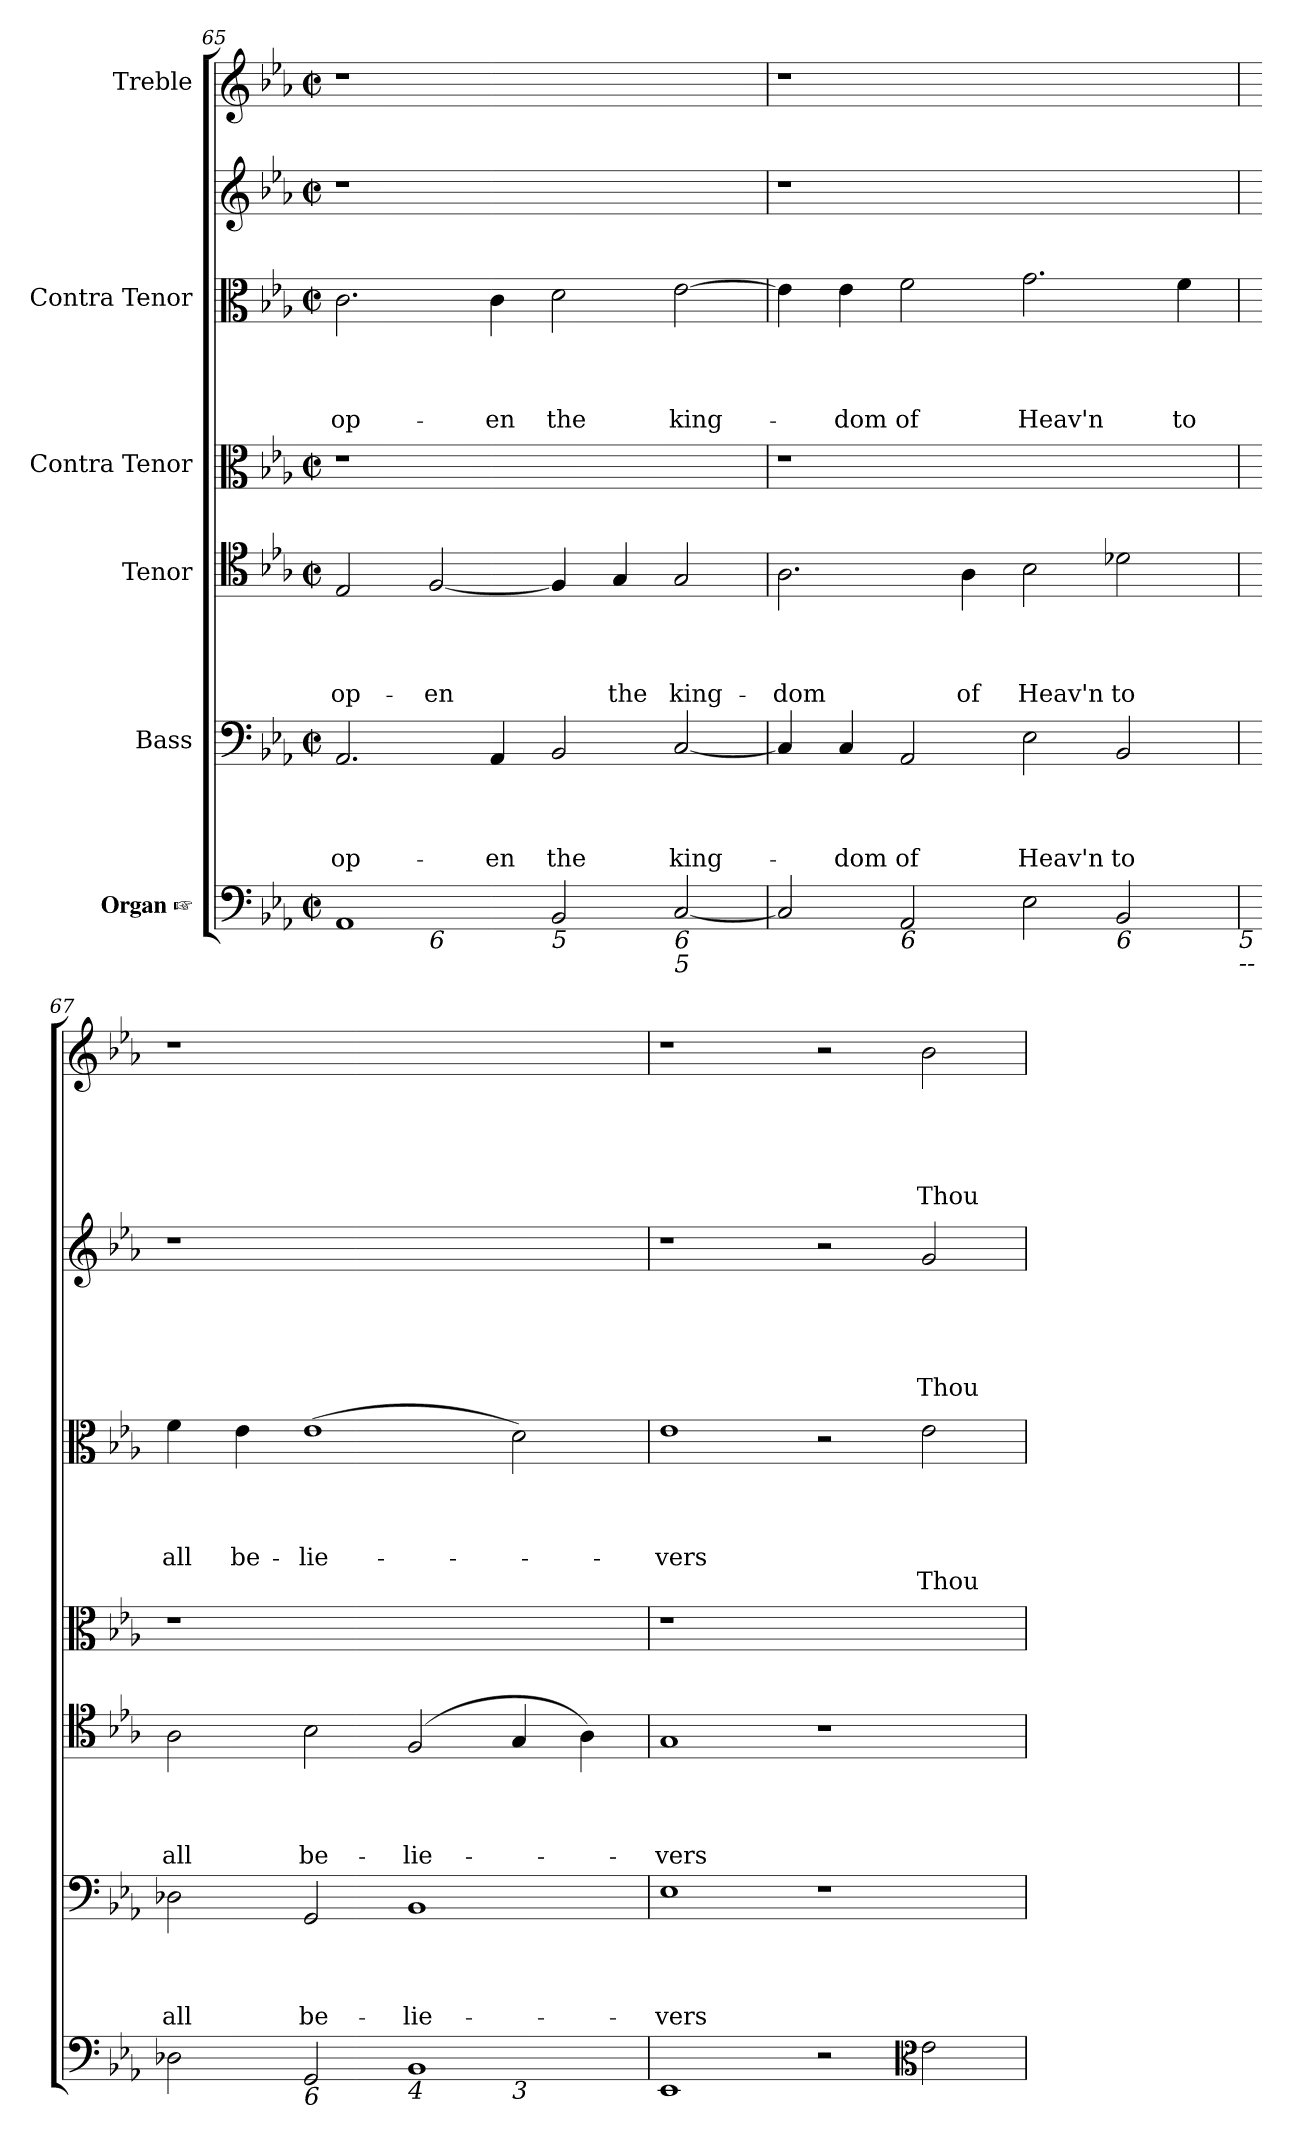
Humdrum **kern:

**kern	**kern	**text	**text	**text	**text	**kern	**text	**text	**text	**text	**kern	**kern	**text	**text	**text	**text	**text	**kern	**text	**text	**text	**text	**text	**kern	**text	**text	**text	**text	**text
*part7	*part6	*part6	*part6	*part6	*part6	*part5	*part5	*part5	*part5	*part5	*part4	*part3	*part3	*part3	*part3	*part3	*part3	*part2	*part2	*part2	*part2	*part2	*part2	*part1	*part1	*part1	*part1	*part1	*part1
*staff7	*staff6	*staff6	*staff6	*staff6	*staff6	*staff5	*staff5	*staff5	*staff5	*staff5	*staff4	*staff3	*staff3	*staff3	*staff3	*staff3	*staff3	*staff2	*staff2	*staff2	*staff2	*staff2	*staff2	*staff1	*staff1	*staff1	*staff1	*staff1	*staff1
*I"Organ     ☞	*I"Bass	*	*	*	*	*I"Tenor	*	*	*	*	*I"Contra Tenor	*I"Contra Tenor	*	*	*	*	*	*	*	*	*	*	*	*I"Treble	*	*	*	*	*
!!LO:PB:g=z
*clefF4	*clefF4	*	*	*	*	*clefC4	*	*	*	*	*clefC3	*clefC3	*	*	*	*	*	*clefG2	*	*	*	*	*	*clefG2	*	*	*	*	*
*k[b-e-a-]	*k[b-e-a-]	*	*	*	*	*k[b-e-a-]	*	*	*	*	*k[b-e-a-]	*k[b-e-a-]	*	*	*	*	*	*k[b-e-a-]	*	*	*	*	*	*k[b-e-a-]	*	*	*	*	*
*E-:	*E-:	*	*	*	*	*E-:	*	*	*	*	*E-:	*E-:	*	*	*	*	*	*E-:	*	*	*	*	*	*E-:	*	*	*	*	*
*M2/2	*M2/2	*	*	*	*	*M2/2	*	*	*	*	*M2/2	*M2/2	*	*	*	*	*	*M2/2	*	*	*	*	*	*M2/2	*	*	*	*	*
*met(c|)	*met(c|)	*	*	*	*	*met(c|)	*	*	*	*	*met(c|)	*met(c|)	*	*	*	*	*	*met(c|)	*	*	*	*	*	*met(c|)	*	*	*	*	*
=65	=65	=65	=65	=65	=65	=65	=65	=65	=65	=65	=65	=65	=65	=65	=65	=65	=65	=65	=65	=65	=65	=65	=65	=65	=65	=65	=65	=65	=65
!LO:TX:b:i:t=5	!	!	!	!	!	!	!	!	!	!	!	!	!	!	!	!	!	!	!	!	!	!	!	!	!	!	!	!	!
!	!	!	!	!	!LO:LY:b	!	!	!	!	!LO:LY:b	!	!	!	!	!	!LO:LY:b	!	!	!	!	!	!	!	!	!	!	!	!	!
*^	*	*	*	*	*	*	*	*	*	*	*	*	*	*	*	*	*	*	*	*	*	*	*	*	*	*	*	*	*
1AA-	2ryy	2.AA-/	.	.	.	op-	2E-/	.	.	.	op-	1r	2.c\	.	.	.	op-	.	1r	.	.	.	.	.	1r	.	.	.	.	.
!	!LO:TX:b:i:t=6	!	!	!	!	!	!	!	!	!	!	!	!	!	!	!	!	!	!	!	!	!	!	!	!	!	!	!	!	!
!	!	!	!	!	!	!	!	!	!	!	!LO:LY:b	!	!	!	!	!	!	!	!	!	!	!	!	!	!	!	!	!	!	!
.	1.ryy	.	.	.	.	.	[2F/	.	.	.	-en	.	.	.	.	.	.	.	.	.	.	.	.	.	.	.	.	.	.	.
!	!	!	!	!	!	!LO:LY:b	!	!	!	!	!	!	!	!	!	!	!LO:LY:b	!	!	!	!	!	!	!	!	!	!	!	!	!
.	.	4AA-/	.	.	.	-en	.	.	.	.	.	.	4c\	.	.	.	-en	.	.	.	.	.	.	.	.	.	.	.	.	.
!LO:TX:b:i:t=5	!	!	!	!	!	!	!	!	!	!	!	!	!	!	!	!	!	!	!	!	!	!	!	!	!	!	!	!	!	!
!	!	!	!	!	!	!LO:LY:b	!	!	!	!	!	!	!	!	!	!	!LO:LY:b	!	!	!	!	!	!	!	!	!	!	!	!	!
2BB-/	.	2BB-/	.	.	.	the	4F/]	.	.	.	.	1ryy	2d\	.	.	.	the	.	1ryy	.	.	.	.	.	1ryy	.	.	.	.	.
!	!	!	!	!	!	!	!	!	!	!	!LO:LY:b	!	!	!	!	!	!	!	!	!	!	!	!	!	!	!	!	!	!	!
.	.	.	.	.	.	.	4G/	.	.	.	the	.	.	.	.	.	.	.	.	.	.	.	.	.	.	.	.	.	.	.
!LO:TX:b:i:t=6	!	!	!	!	!	!	!	!	!	!	!	!	!	!	!	!	!	!	!	!	!	!	!	!	!	!	!	!	!	!
!LO:TX:b:i:t=5	!	!	!	!	!	!	!	!	!	!	!	!	!	!	!	!	!	!	!	!	!	!	!	!	!	!	!	!	!	!
!	!	!	!	!	!	!LO:LY:b	!	!	!	!	!LO:LY:b	!	!	!	!	!	!LO:LY:b	!	!	!	!	!	!	!	!	!	!	!	!	!
[2C/	.	[2C/	.	.	.	king-	2G/	.	.	.	king-	.	[2e-\	.	.	.	king-	.	.	.	.	.	.	.	.	.	.	.	.	.
=66	=66	=66	=66	=66	=66	=66	=66	=66	=66	=66	=66	=66	=66	=66	=66	=66	=66	=66	=66	=66	=66	=66	=66	=66	=66	=66	=66	=66	=66	=66
!LO:TX:b:i:t=6	!	!	!	!	!	!	!	!	!	!	!	!	!	!	!	!	!	!	!	!	!	!	!	!	!	!	!	!	!	!
!	!	!	!	!	!	!	!	!	!	!	!LO:LY:b	!	!	!	!	!	!	!	!	!	!	!	!	!	!	!	!	!	!	!
*v	*v	*	*	*	*	*	*	*	*	*	*	*	*	*	*	*	*	*	*	*	*	*	*	*	*	*	*	*	*	*
2C/]	4C/]	.	.	.	.	2.A-\	.	.	.	-dom	1r	4e-\]	.	.	.	.	.	1r	.	.	.	.	.	1r	.	.	.	.	.
!	!	!	!	!	!LO:LY:b	!	!	!	!	!	!	!	!	!	!	!LO:LY:b	!	!	!	!	!	!	!	!	!	!	!	!	!
.	4C/	.	.	.	-dom	.	.	.	.	.	.	4e-\	.	.	.	-dom	.	.	.	.	.	.	.	.	.	.	.	.	.
!LO:TX:b:i:t=6	!	!	!	!	!	!	!	!	!	!	!	!	!	!	!	!	!	!	!	!	!	!	!	!	!	!	!	!	!
!	!	!	!	!	!LO:LY:b	!	!	!	!	!	!	!	!	!	!	!LO:LY:b	!	!	!	!	!	!	!	!	!	!	!	!	!
2AA-/	2AA-/	.	.	.	of	.	.	.	.	.	.	2f\	.	.	.	of	.	.	.	.	.	.	.	.	.	.	.	.	.
!	!	!	!	!	!	!	!	!	!	!LO:LY:b	!	!	!	!	!	!	!	!	!	!	!	!	!	!	!	!	!	!	!
.	.	.	.	.	.	4A-\	.	.	.	of	.	.	.	.	.	.	.	.	.	.	.	.	.	.	.	.	.	.	.
!	!	!	!	!	!LO:LY:b	!	!	!	!	!LO:LY:b	!	!	!	!	!	!LO:LY:b	!	!	!	!	!	!	!	!	!	!	!	!	!
2E-\	2E-\	.	.	.	Heav'n	2B-\	.	.	.	Heav'n	1ryy	2.g\	.	.	.	Heav'n	.	1ryy	.	.	.	.	.	1ryy	.	.	.	.	.
!LO:TX:b:i:t=6	!	!	!	!	!	!	!	!	!	!	!	!	!	!	!	!	!	!	!	!	!	!	!	!	!	!	!	!	!
!	!	!	!	!	!LO:LY:b	!	!	!	!	!LO:LY:b	!	!	!	!	!	!	!	!	!	!	!	!	!	!	!	!	!	!	!
2BB-/	2BB-/	.	.	.	to	2d-X\	.	.	.	to	.	.	.	.	.	.	.	.	.	.	.	.	.	.	.	.	.	.	.
!	!	!	!	!	!	!	!	!	!	!	!	!	!	!	!	!LO:LY:b	!	!	!	!	!	!	!	!	!	!	!	!	!
.	.	.	.	.	.	.	.	.	.	.	.	4f\	.	.	.	to	.	.	.	.	.	.	.	.	.	.	.	.	.
!LO:TX:b:i:t=5	!	!	!	!	!	!	!	!	!	!	!	!	!	!	!	!	!	!	!	!	!	!	!	!	!	!	!	!	!
!LO:TX:b:i:t=--	!	!	!	!	!	!	!	!	!	!	!	!	!	!	!	!	!	!	!	!	!	!	!	!	!	!	!	!	!
=67	=67	=67	=67	=67	=67	=67	=67	=67	=67	=67	=67	=67	=67	=67	=67	=67	=67	=67	=67	=67	=67	=67	=67	=67	=67	=67	=67	=67	=67
!	!	!	!	!	!LO:LY:b	!	!	!	!	!LO:LY:b	!	!	!	!	!	!LO:LY:b	!	!	!	!	!	!	!	!	!	!	!	!	!
*^	*	*	*	*	*	*	*	*	*	*	*	*	*	*	*	*	*	*	*	*	*	*	*	*	*	*	*	*	*
2D-X\	1.ryy	2D-X\	.	.	.	all	2A-\	.	.	.	all	1r	4f\	.	.	.	all	.	1r	.	.	.	.	.	1r	.	.	.	.	.
!	!	!	!	!	!	!	!	!	!	!	!	!	!	!	!	!	!LO:LY:b	!	!	!	!	!	!	!	!	!	!	!	!	!
.	.	.	.	.	.	.	.	.	.	.	.	.	4e-\	.	.	.	be-	.	.	.	.	.	.	.	.	.	.	.	.	.
!LO:TX:b:i:t=6	!	!	!	!	!	!	!	!	!	!	!	!	!	!	!	!	!	!	!	!	!	!	!	!	!	!	!	!	!	!
!	!	!	!	!	!	!LO:LY:b	!	!	!	!	!LO:LY:b	!	!	!	!	!	!LO:LY:b	!	!	!	!	!	!	!	!	!	!	!	!	!
2GG/	.	2GG/	.	.	.	be-	2B-\	.	.	.	be-	.	(>1e-	.	.	.	-lie-	.	.	.	.	.	.	.	.	.	.	.	.	.
!LO:TX:b:i:t=4	!	!	!	!	!	!	!	!	!	!	!	!	!	!	!	!	!	!	!	!	!	!	!	!	!	!	!	!	!	!
!	!	!	!	!	!	!LO:LY:b	!	!	!	!	!LO:LY:b	!	!	!	!	!	!	!	!	!	!	!	!	!	!	!	!	!	!	!
1BB-	.	1BB-	.	.	.	-lie-	(>2F/	.	.	.	-lie-	1ryy	.	.	.	.	.	.	1ryy	.	.	.	.	.	1ryy	.	.	.	.	.
!	!LO:TX:b:i:t=3	!	!	!	!	!	!	!	!	!	!	!	!	!	!	!	!	!	!	!	!	!	!	!	!	!	!	!	!	!
.	2ryy	.	.	.	.	.	4G/	.	.	.	.	.	2d\)	.	.	.	.	.	.	.	.	.	.	.	.	.	.	.	.	.
.	.	.	.	.	.	.	4A-\)	.	.	.	.	.	.	.	.	.	.	.	.	.	.	.	.	.	.	.	.	.	.	.
!!LO:LB:g=z
=68	=68	=68	=68	=68	=68	=68	=68	=68	=68	=68	=68	=68	=68	=68	=68	=68	=68	=68	=68	=68	=68	=68	=68	=68	=68	=68	=68	=68	=68	=68
!	!	!	!	!	!	!LO:LY:b	!	!	!	!	!LO:LY:b	!	!	!	!	!	!LO:LY:b	!	!	!	!	!	!	!	!	!	!	!	!	!
*v	*v	*	*	*	*	*	*	*	*	*	*	*	*	*	*	*	*	*	*	*	*	*	*	*	*	*	*	*	*	*
1EE-	1E-	.	.	.	-vers	1G	.	.	.	-vers	1r	1e-	.	.	.	-vers	.	1r	.	.	.	.	.	1r	.	.	.	.	.
2r	1r	.	.	.	.	1r	.	.	.	.	1ryy	2r	.	.	.	.	.	2r	.	.	.	.	.	2r	.	.	.	.	.
*clefC3	*	*	*	*	*	*	*	*	*	*	*	*	*	*	*	*	*	*	*	*	*	*	*	*	*	*	*	*	*
!	!	!	!	!	!	!	!	!	!	!	!	!	!	!	!	!	!LO:LY:b	!	!	!	!	!	!LO:LY:b	!	!	!	!	!	!LO:LY:b
2e-\	.	.	.	.	.	.	.	.	.	.	.	2e-\	.	.	.	.	Thou	2g/	.	.	.	.	Thou	2b-\	.	.	.	.	Thou
=	=	=	=	=	=	=	=	=	=	=	=	=	=	=	=	=	=	=	=	=	=	=	=	=	=	=	=	=	=
*-	*-	*-	*-	*-	*-	*-	*-	*-	*-	*-	*-	*-	*-	*-	*-	*-	*-	*-	*-	*-	*-	*-	*-	*-	*-	*-	*-	*-	*-
